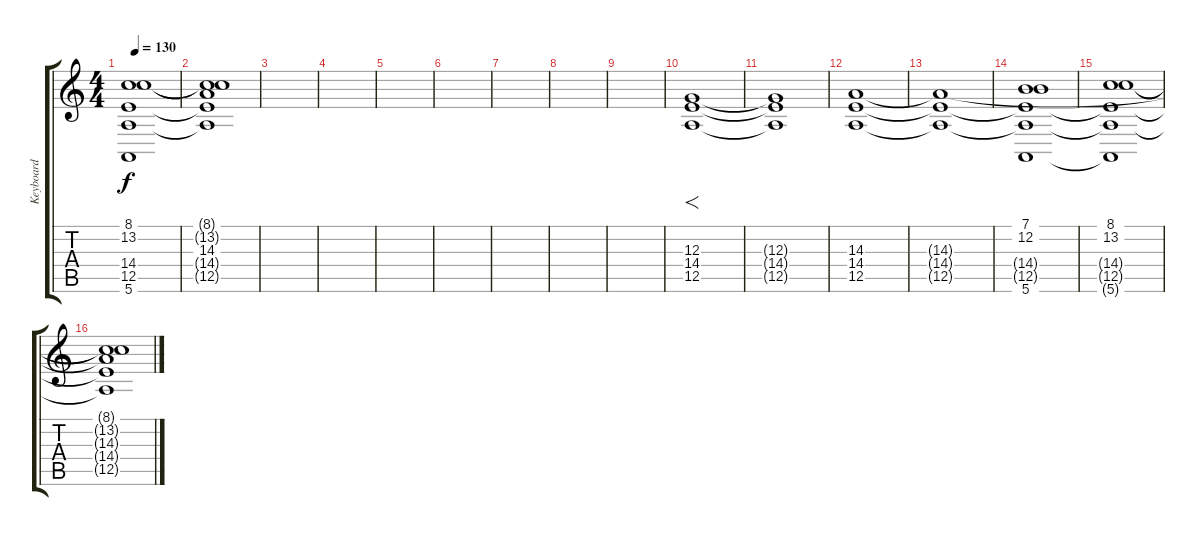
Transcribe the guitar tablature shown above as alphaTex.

\track ("Keyboard" "Keyboard") {instrument lead1square}
\staff {score tabs}
\tuning (E4 B3 G3 D3 A2 E2) {hide}
\ts (4 4)
\tempo 130
\clef g2
\ks c
(8.1 13.2 14.4{t} 12.5{t} 5.6{t}).1{dy f} |
(8.1{t} 13.2{t} 14.3{t} 14.4{t} 12.5{t}).1 |
|
|
|
|
|
|
|
(12.3 14.4 12.5).1{f} |
(12.3{t} 14.4{t} 12.5{t}).1 |
(14.3 14.4 12.5).1 |
(14.3{t} 14.4{t} 12.5{t}).1 |
(7.1 12.2 14.4{t} 12.5{t} 5.6).1 |
(8.1 13.2 14.4{t} 12.5{t} 5.6{t}).1 |
(8.1{t} 13.2{t} 14.3{t} 14.4{t} 12.5{t}).1
